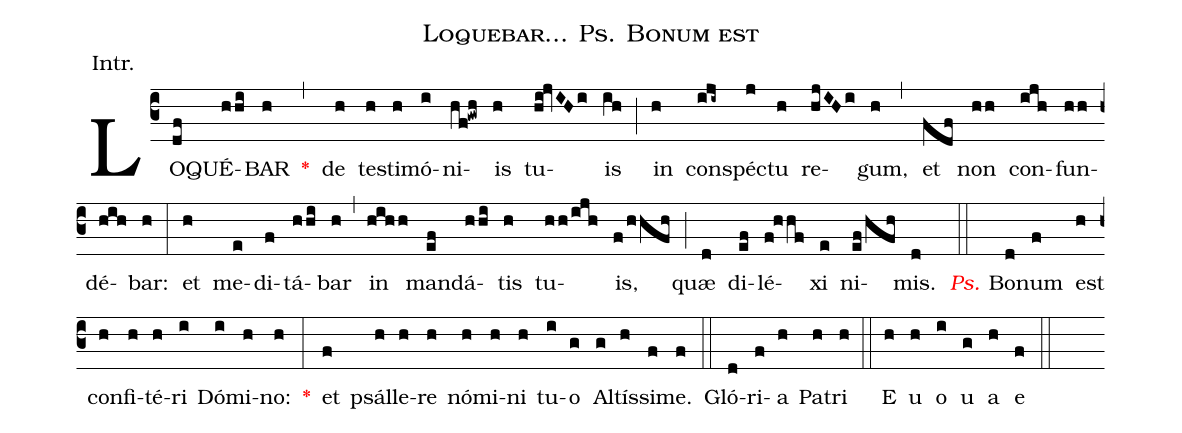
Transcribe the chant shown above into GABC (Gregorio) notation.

name:Loquebar... Ps. Bonum est;
annotation:Intr.;
mode:V.;
office-part:Introit;
%%
(c3) LO(df)QUÉ(hhi)BAR(h) <v>\red{*}</v>(,) de(h) te(h)sti(h)mó(i)ni(hf!gwh)is(h) tu(hi!jvIHi)is(ih) (;) in(h) con(iji~)spé(j)ctu(h) re(hjIHi)gum,(h) (,) et(fdf) non(hh) con(ijh)fun(hh)dé(hih)bar:(h) (:) et(h) me(e)di(f)tá(hhi)bar(h) (,) in(hihh) man(ef)dá(hhi)tis(h) tu(hh/ijh)is,(f/hhfh) (;) quæ(d) di(ef)lé(f!hhf)xi(e) ni(ef/hfh)mis.(d) (::) <v>\redit{Ps.}</v> Bo(d)num(f) est(h) con(h)fi(h)té(h)ri(i) Dó(i)mi(h)no:(h) <v>\red{*}</v>(:) et(f) psál(h)le(h)re(h) nó(h)mi(h)ni(h) tu(i)o(g) Al(g)tís(h)si(f)me.(f) (::) Gló(d)ri(f)a(h) Pa(h)tri(h) (::) E(h) u(h) o(i) u(g) a(h) e(f) (::)
